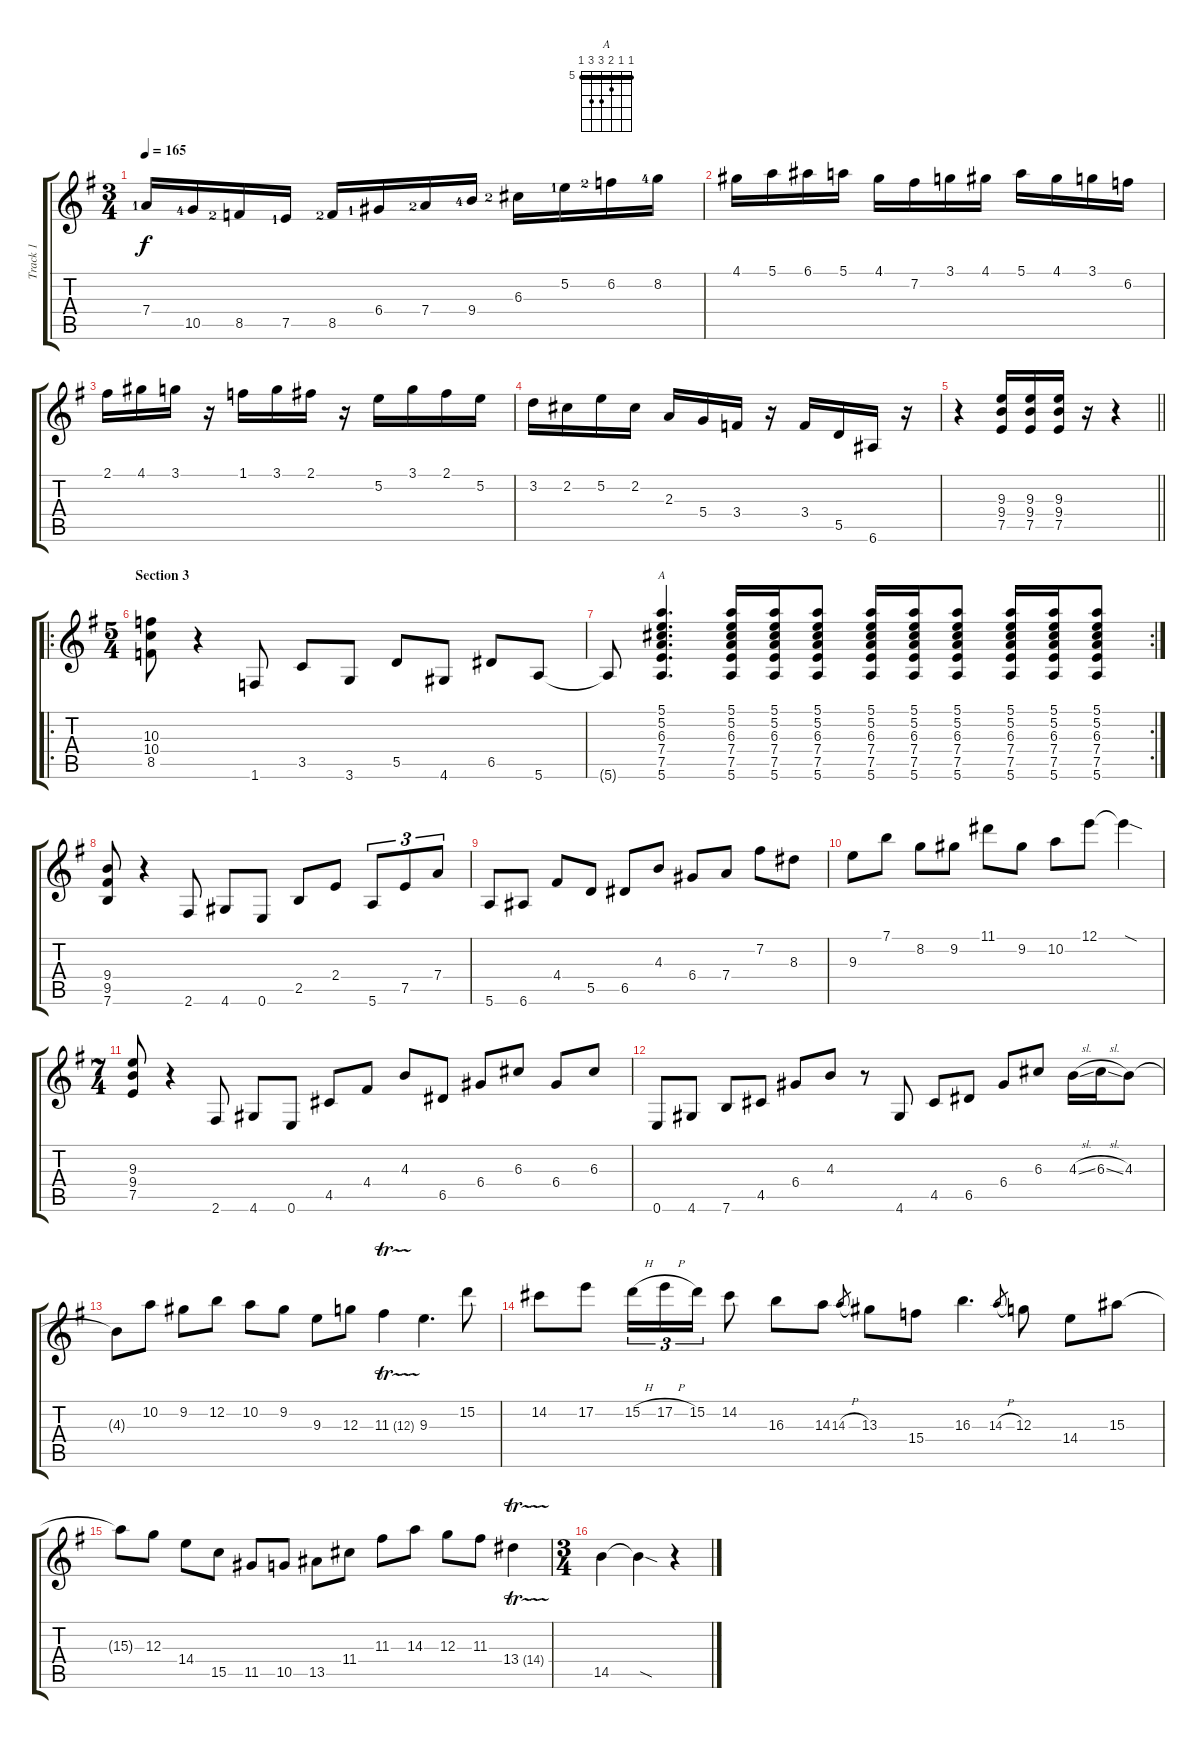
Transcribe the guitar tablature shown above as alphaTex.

\track ("Track 1" "Track 1") {instrument electricguitarjazz}
\staff {score tabs}
\tuning (E4 B3 G3 D3 A2 E2) {hide}
\chord ("A" 5 5 6 7 7 5) {firstfret 5 barre 5}
\ts (3 4)
\tempo 165
\clef g2
\ks g
7.4{lf 2}.16{dy f} 10.5{lf 5}.16 8.5{lf 3}.16 7.5{lf 2}.16 8.5{lf 3}.16 6.4{lf 2}.16 7.4{lf 3}.16 9.4{lf 5}.16 6.3{lf 3}.16 5.2{lf 2}.16 6.2{lf 3}.16 8.2{lf 5}.16 |
4.1.16 5.1.16 6.1.16 5.1.16 4.1.16 7.2.16 3.1.16 4.1.16 5.1.16 4.1.16 3.1.16 6.2.16 |
2.1.16 4.1.16 3.1.16 r.16 1.1.16 3.1.16 2.1.16 r.16 5.2.16 3.1.16 2.1.16 5.2.16 |
3.2.16 2.2.16 5.2.16 2.2.16 2.3.16 5.4.16 3.4.16 r.16 3.4.16 5.5.16 6.6.16 r.16 |
\barLineRight lightlight
r.4 (9.3 9.4 7.5).16 (9.3 9.4 7.5).16 (9.3 9.4 7.5).16 r.16 r.4 |
\ro
\ts (5 4)
\section ("" "Section 3")
(10.3 10.4 8.5).8 r.4 1.6.8 3.5.8 3.6.8 5.5.8 4.6.8 6.5.8 5.6.8 |
\rc 2
5.6{t}.8 (5.1 5.2 6.3 7.4 7.5 5.6).4{d ch "A"} (5.1 5.2 6.3 7.4 7.5 5.6).16 (5.1 5.2 6.3 7.4 7.5 5.6).16 (5.1 5.2 6.3 7.4 7.5 5.6).8 (5.1 5.2 6.3 7.4 7.5 5.6).16 (5.1 5.2 6.3 7.4 7.5 5.6).16 (5.1 5.2 6.3 7.4 7.5 5.6).8 (5.1 5.2 6.3 7.4 7.5 5.6).16 (5.1 5.2 6.3 7.4 7.5 5.6).16 (5.1 5.2 6.3 7.4 7.5 5.6).8 |
(9.4 9.5 7.6).8 r.4 2.6.8 4.6.8 0.6.8 2.5.8 2.4.8 5.6.8{tu (3 2)} 7.5.8{tu (3 2)} 7.4.8{tu (3 2)} |
5.6.8 6.6.8 4.4.8 5.5.8 6.5.8 4.3.8 6.4.8 7.4.8 7.2.8 8.3.8 |
9.3.8 7.1.8 8.2.8 9.2.8 11.1.8 9.2.8 10.2.8 12.1.8 12.1{sod t}.4 |
\ts (7 4)
(9.3 9.4 7.5).8 r.4 2.6.8 4.6.8 0.6.8 4.5.8 4.4.8 4.3.8 6.5.8 6.4.8 6.3.8 6.4.8 6.3.8 |
0.6.8 4.6.8 7.6.8 4.5.8 6.4.8 4.3.8 r.8 4.6.8 4.5.8 6.5.8 6.4.8 6.3.8 4.3{sl}.16 6.3{sl}.16 4.3.8 |
4.3{t}.8 10.2.8 9.2.8 12.2.8 10.2.8 9.2.8 9.3.8 12.3.8 11.3{tr (12 16)}.4 9.3.4{d} 15.2.8 |
14.2.8 17.2.8 15.2{h}.16{tu (3 2)} 17.2{h}.16{tu (3 2)} 15.2.16{tu (3 2)} 14.2.8 16.3.8 14.3.8 14.3{h}.8{gr} 13.3.8 15.4.8 16.3.4{d} 14.3{h}.8{gr} 12.3.8 14.4.8 15.3.8 |
15.3{t}.8 12.3.8 14.4.8 15.5.8 11.5.8 10.5.8 13.5.8 11.4.8 11.3.8 14.3.8 12.3.8 11.3.8 13.4{tr (14 32)}.4 |
\ts (3 4)
14.5.4 14.5{sod t}.4 r.4
